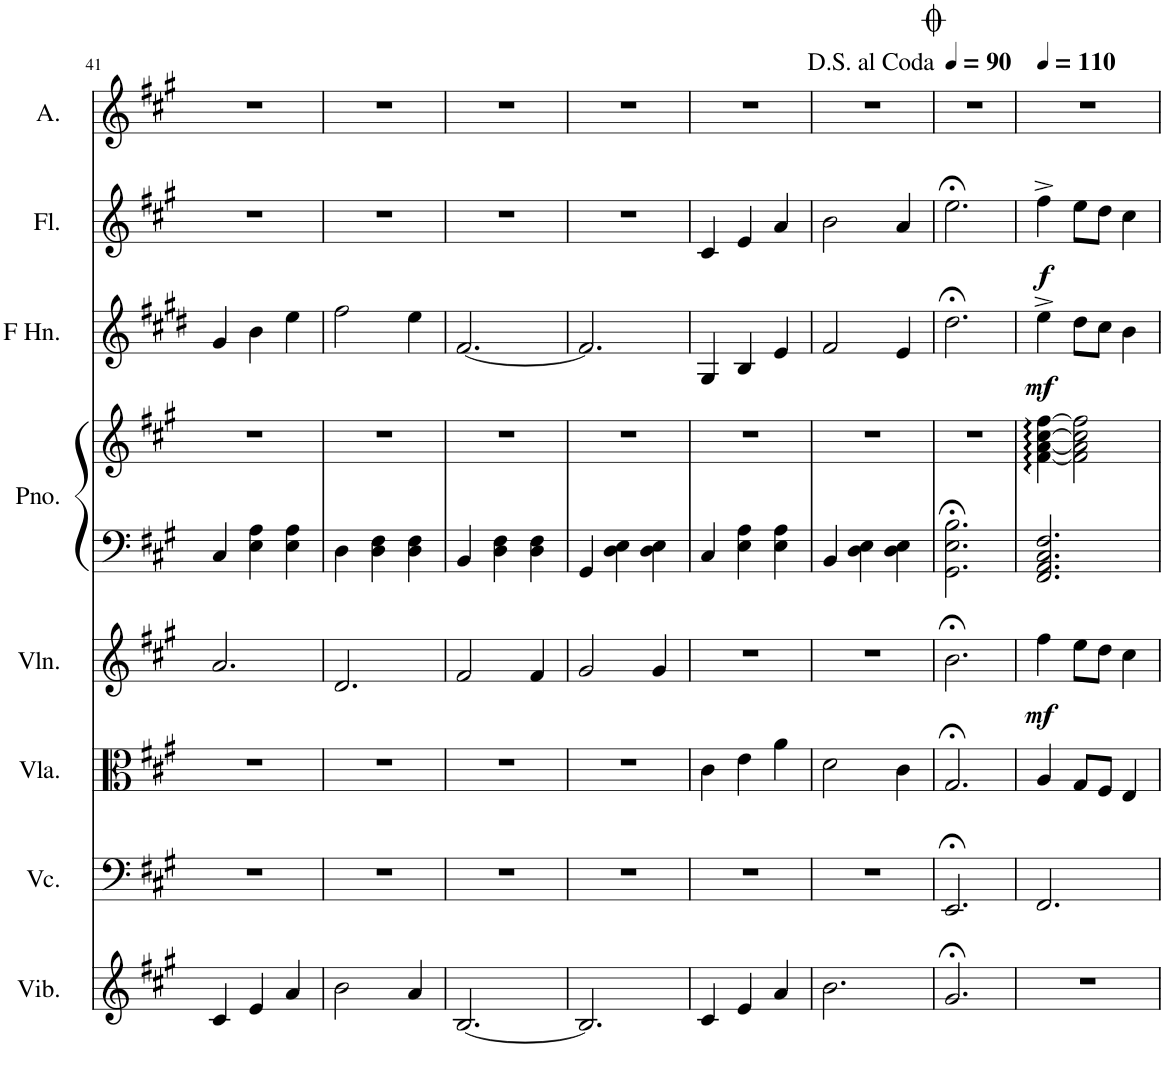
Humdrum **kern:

**kern	**kern	**kern	**kern	**dynam	**kern	**kern	**kern	**dynam	**kern	**dynam	**kern
*part8	*part7	*part6	*part5	*part5	*part4	*part4	*part3	*part3	*part2	*part2	*part1
*staff9	*staff8	*staff7	*staff6	*staff6	*staff5	*staff4	*staff3	*staff3	*staff2	*staff2	*staff1
*I"Vibraphone	*I"Violoncello	*I"Viola	*I"Violin	*	*I"Piano	*	*I"Horn in F	*	*I"Flute	*	*I"Alto
*I'Vib.	*I'Vc.	*I'Vla.	*I'Vln.	*	*I'Pno.	*	*	*	*I'Fl.	*	*I'A.
!!LO:PB:g=z
*clefG2	*clefF4	*clefC3	*clefG2	*	*clefF4	*clefG2	*clefG2	*	*clefG2	*	*clefG2
*	*	*	*	*	*	*	*Trd4c7	*	*	*	*
*k[f#c#g#]	*k[f#c#g#]	*k[f#c#g#]	*k[f#c#g#]	*	*k[f#c#g#]	*k[f#c#g#]	*k[f#c#g#d#]	*	*k[f#c#g#]	*	*k[f#c#g#]
*M3/4	*M3/4	*M3/4	*M3/4	*	*M3/4	*M3/4	*M3/4	*	*M3/4	*	*M3/4
=41	=41	=41	=41	=41	=41	=41	=41	=41	=41	=41	=41
4c#/	2.r	2.r	2.a/	.	4C#/	2.r	4g#/	.	2.r	.	2.r
4e/	.	.	.	.	4E\ 4A\	.	4b\	.	.	.	.
4a/	.	.	.	.	4E\ 4A\	.	4ee\	.	.	.	.
=42	=42	=42	=42	=42	=42	=42	=42	=42	=42	=42	=42
2b\	2.r	2.r	2.d/	.	4D\	2.r	2ff#\	.	2.r	.	2.r
.	.	.	.	.	4D\ 4F#\	.	.	.	.	.	.
4a/	.	.	.	.	4D\ 4F#\	.	4ee\	.	.	.	.
=43	=43	=43	=43	=43	=43	=43	=43	=43	=43	=43	=43
[2.B/	2.r	2.r	2f#/	.	4BB/	2.r	[2.f#/	.	2.r	.	2.r
.	.	.	.	.	4D\ 4F#\	.	.	.	.	.	.
.	.	.	4f#/	.	4D\ 4F#\	.	.	.	.	.	.
=44	=44	=44	=44	=44	=44	=44	=44	=44	=44	=44	=44
2.B/]	2.r	2.r	2g#/	.	4GG#/	2.r	2.f#/]	.	2.r	.	2.r
.	.	.	.	.	4D\ 4E\	.	.	.	.	.	.
.	.	.	4g#/	.	4D\ 4E\	.	.	.	.	.	.
=45	=45	=45	=45	=45	=45	=45	=45	=45	=45	=45	=45
4c#/	2.r	4c#\	2.r	.	4C#/	2.r	4G#/	.	4c#/	.	2.r
4e/	.	4e\	.	.	4E\ 4A\	.	4B/	.	4e/	.	.
4a/	.	4a\	.	.	4E\ 4A\	.	4e/	.	4a/	.	.
=46	=46	=46	=46	=46	=46	=46	=46	=46	=46	=46	=46
2.b\	2.r	2d\	2.r	.	4BB/	2.r	2f#/	.	2b\	.	2.r
.	.	.	.	.	4D\ 4E\	.	.	.	.	.	.
.	.	4c#\	.	.	4D\ 4E\	.	4e/	.	4a/	.	.
=47	=47	=47	=47	=47	=47	=47	=47	=47	=47	=47	=47
*	*	*	*	*	*	*	*	*	*	*	*MM90
2.g#;</	2.EE;</	2.G#;</	2.b;<\	.	2.GG#\;< 2.E\;< 2.B\;<	2.r	2.dd#;<\	.	2.ee;<\	.	2.r
=48	=48	=48	=48	=48	=48	=48	=48	=48	=48	=48	=48
*	*	*	*	*	*	*	*	*	*	*	*MM110
!	!	!	!	!LO:DY:b	!	!	!	!LO:DY:b	!	!LO:DY:b	!
2.r	2.FF#/	4A/	4ff#\	mf	2.FF#/ 2.AA/ 2.C#/ 2.F#/	[4f#\ [4a\ [4cc#\ [4ff#\	4ee^\	mf	4ff#^\	f	2.r
.	.	8G#/L	8ee\L	.	.	2f#\] 2a\] 2cc#\] 2ff#\]	8dd#\L	.	8ee\L	.	.
.	.	8F#/J	8dd\J	.	.	.	8cc#\J	.	8dd\J	.	.
.	.	4E/	4cc#\	.	.	.	4b\	.	4cc#\	.	.
=	=	=	=	=	=	=	=	=	=	=	=
*-	*-	*-	*-	*-	*-	*-	*-	*-	*-	*-	*-
